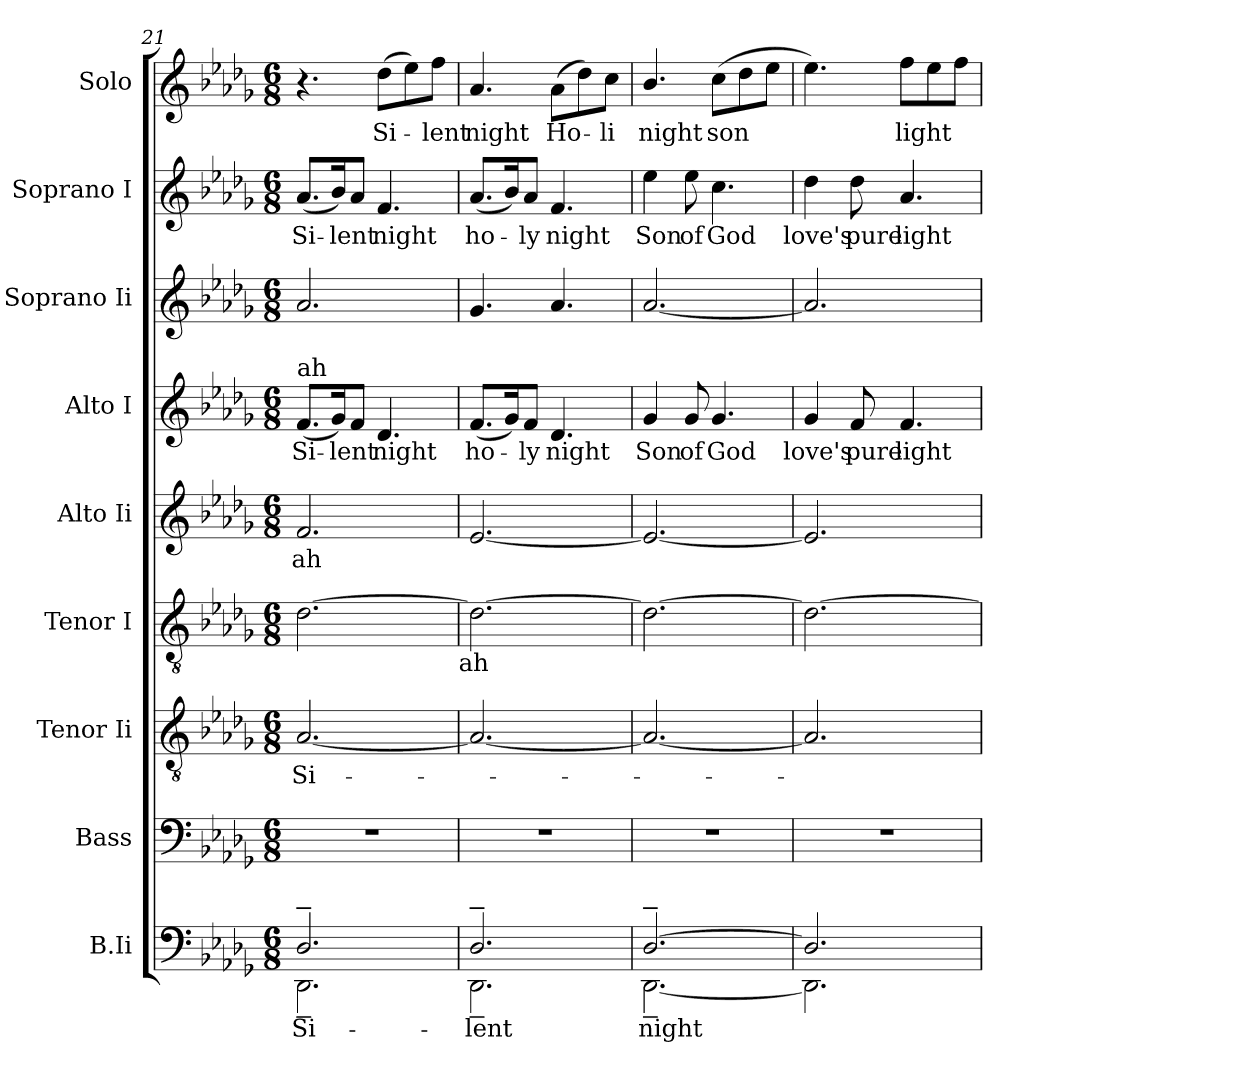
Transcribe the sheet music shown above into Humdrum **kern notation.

**kern	**text	**kern	**kern	**text	**kern	**kern	**text	**kern	**text	**kern	**kern	**text	**kern	**text
*part9	*part9	*part8	*part7	*part7	*part6	*part5	*part5	*part4	*part4	*part3	*part2	*part2	*part1	*part1
*staff9	*staff9	*staff8	*staff7	*staff7	*staff6	*staff5	*staff5	*staff4	*staff4	*staff3	*staff2	*staff2	*staff1	*staff1
*I"B.Ii	*	*I"Bass	*I"Tenor Ii	*	*I"Tenor I	*I"Alto Ii	*	*I"Alto I	*	*I"Soprano Ii	*I"Soprano I	*	*I"Solo	*
*I'B.Ii	*	*I'B.	*I'T. Ii	*	*I'T. I	*I'A.Ii	*	*I'A.I	*	*I'S.Ii	*I'S.I	*	*I'Solo	*
!!LO:PB:g=z
*clefF4	*	*clefF4	*clefGv2	*	*clefGv2	*clefG2	*	*clefG2	*	*clefG2	*clefG2	*	*clefG2	*
*k[b-e-a-d-g-]	*	*k[b-e-a-d-g-]	*k[b-e-a-d-g-]	*	*k[b-e-a-d-g-]	*k[b-e-a-d-g-]	*	*k[b-e-a-d-g-]	*	*k[b-e-a-d-g-]	*k[b-e-a-d-g-]	*	*k[b-e-a-d-g-]	*
*D-:	*	*D-:	*D-:	*	*D-:	*D-:	*	*D-:	*	*D-:	*D-:	*	*D-:	*
*M6/8	*	*M6/8	*M6/8	*	*M6/8	*M6/8	*	*M6/8	*	*M6/8	*M6/8	*	*M6/8	*
=21	=21	=21	=21	=21	=21	=21	=21	=21	=21	=21	=21	=21	=21	=21
!	!	!	!	!	!	!	!	!LO:TX:a:t=ah	!	!	!	!	!	!
!	!LO:LY:b	!	!	!LO:LY:b	!	!	!LO:LY:b	!	!LO:LY:b	!	!	!LO:LY:b	!	!
*^	*	*	*	*	*	*	*	*	*	*	*	*	*	*
2.D-~>/	2.DD-~<\	Si-	2.r	[<2.A-/	Si-	[>2.d-\	2.f/	ah	(<8.f/L	Si-	2.a-/	(<8.a-/L	Si-	4.r	.
.	.	.	.	.	.	.	.	.	16g-/k)	.	.	16b-/k)	.	.	.
!	!	!	!	!	!	!	!	!	!	!LO:LY:b	!	!	!LO:LY:b	!	!
.	.	.	.	.	.	.	.	.	8f/J	-lent	.	8a-/J	-lent	.	.
!	!	!	!	!	!	!	!	!	!	!LO:LY:b	!	!	!LO:LY:b	!	!LO:LY:b
.	.	.	.	.	.	.	.	.	4.d-/	night	.	4.f/	night	(>8dd-\L	Si-
.	.	.	.	.	.	.	.	.	.	.	.	.	.	8ee-\)	.
!	!	!	!	!	!	!	!	!	!	!	!	!	!	!	!LO:LY:b
.	.	.	.	.	.	.	.	.	.	.	.	.	.	8ff\J	-lent
!	!	!	!	!	!	!LO:TX:b:t=ah	!	!	!	!	!	!	!	!	!
=22	=22	=22	=22	=22	=22	=22	=22	=22	=22	=22	=22	=22	=22	=22	=22
!	!	!LO:LY:b	!	!	!	!	!	!	!	!LO:LY:b	!	!	!LO:LY:b	!	!LO:LY:b
2.D-~>/	2.DD-~<\	-lent	2.r	2.A-/_	.	2.d-\_	[<2.e-/	.	(<8.f/L	ho-	4.g-/	(<8.a-/L	ho-	4.a-/	night
.	.	.	.	.	.	.	.	.	16g-/k)	.	.	16b-/k)	.	.	.
!	!	!	!	!	!	!	!	!	!	!LO:LY:b	!	!	!LO:LY:b	!	!
.	.	.	.	.	.	.	.	.	8f/J	-ly	.	8a-/J	-ly	.	.
!	!	!	!	!	!	!	!	!	!	!LO:LY:b	!	!	!LO:LY:b	!	!LO:LY:b
.	.	.	.	.	.	.	.	.	4.d-/	night	4.a-/	4.f/	night	(>8a-\L	Ho-
.	.	.	.	.	.	.	.	.	.	.	.	.	.	8dd-\)	.
!	!	!	!	!	!	!	!	!	!	!	!	!	!	!	!LO:LY:b
.	.	.	.	.	.	.	.	.	.	.	.	.	.	8cc\J	-li
=23	=23	=23	=23	=23	=23	=23	=23	=23	=23	=23	=23	=23	=23	=23	=23
!	!	!LO:LY:b	!	!	!	!	!	!	!	!LO:LY:b	!	!	!LO:LY:b	!	!LO:LY:b
[>2.D-~>/	[<2.DD-~<\	night	2.r	2.A-/_	.	2.d-\_	2.e-/_	.	4g-/	Son	[<2.a-/	4ee-\	Son	4.b-/	night
!	!	!	!	!	!	!	!	!	!	!LO:LY:b	!	!	!LO:LY:b	!	!
.	.	.	.	.	.	.	.	.	8g-/	of	.	8ee-\	of	.	.
!	!	!	!	!	!	!	!	!	!	!LO:LY:b	!	!	!LO:LY:b	!	!LO:LY:b
.	.	.	.	.	.	.	.	.	4.g-/	God	.	4.cc\	God	(>8cc\L	son
.	.	.	.	.	.	.	.	.	.	.	.	.	.	8dd-\	.
.	.	.	.	.	.	.	.	.	.	.	.	.	.	8ee-\J	.
=24	=24	=24	=24	=24	=24	=24	=24	=24	=24	=24	=24	=24	=24	=24	=24
!	!	!	!	!	!	!	!	!	!	!LO:LY:b	!	!	!LO:LY:b	!	!
2.D-/]	2.DD-\]	.	2.r	2.A-/]	.	2.d-\_	2.e-/]	.	4g-/	love's	2.a-/]	4dd-\	love's	4.ee-\)	.
!	!	!	!	!	!	!	!	!	!	!LO:LY:b	!	!	!LO:LY:b	!	!
.	.	.	.	.	.	.	.	.	8f/	pure	.	8dd-\	pure	.	.
!	!	!	!	!	!	!	!	!	!	!LO:LY:b	!	!	!LO:LY:b	!	!LO:LY:b
.	.	.	.	.	.	.	.	.	4.f/	light	.	4.a-/	light	8ff\L	light
.	.	.	.	.	.	.	.	.	.	.	.	.	.	8ee-\	.
.	.	.	.	.	.	.	.	.	.	.	.	.	.	8ff\J	.
*v	*v	*	*	*	*	*	*	*	*	*	*	*	*	*	*
=	=	=	=	=	=	=	=	=	=	=	=	=	=	=
*-	*-	*-	*-	*-	*-	*-	*-	*-	*-	*-	*-	*-	*-	*-
